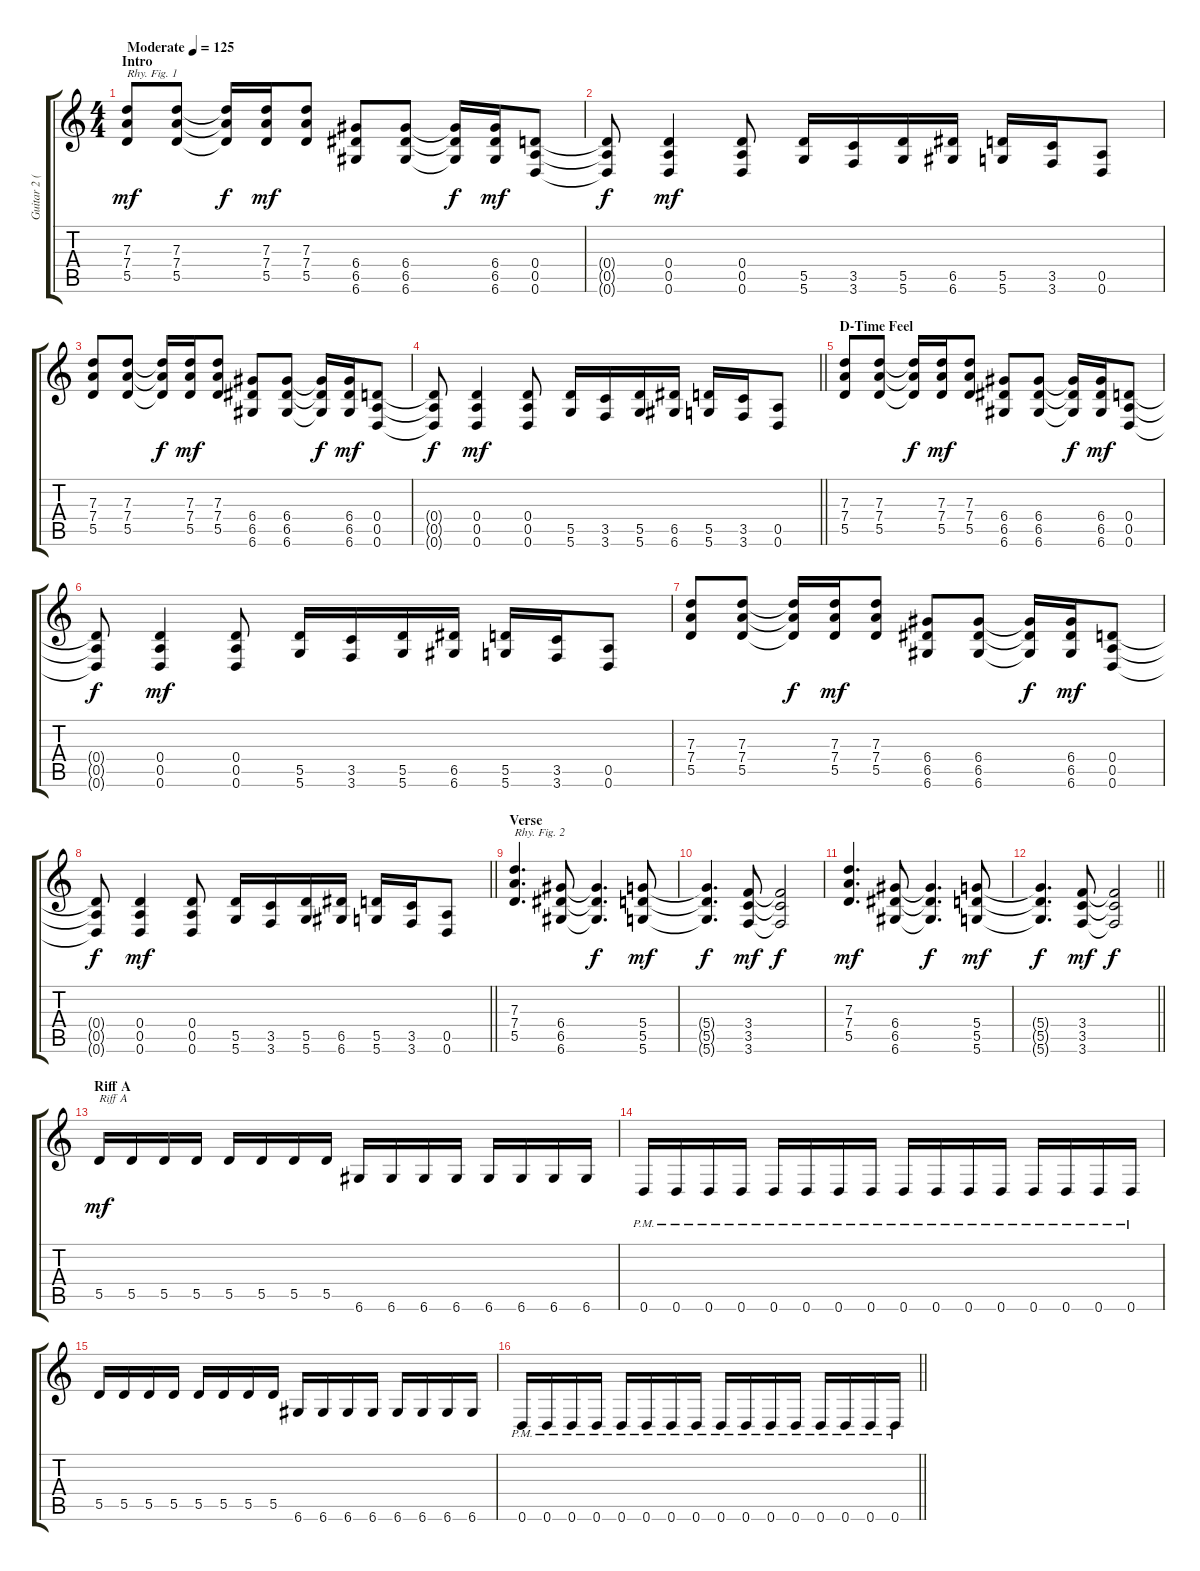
\track ("Guitar 2 (elec.)" "Guitar 2 (") {solo instrument distortionguitar}
\staff {score tabs}
\tuning (E4 B3 G3 D3 A2 D2) {hide}
\ts (4 4)
\section ("" "Intro")
\tempo (125 "Moderate")
\clef g2
\ks c
(7.3 7.4 5.5).8{txt "Rhy. Fig. 1" dy mf instrument distortionguitar} (7.3 7.4 5.5).8 (7.3{t} 7.4{t} 5.5{t}).16{dy f} (7.3 7.4 5.5).16{dy mf} (7.3 7.4 5.5).8 (6.4 6.5 6.6).8 (6.4 6.5 6.6).8 (6.4{t} 6.5{t} 6.6{t}).16{dy f} (6.4 6.5 6.6).16{dy mf} (0.4 0.5 0.6).8 |
(0.4{t} 0.5{t} 0.6{t}).8{dy f} (0.4 0.5 0.6).4{dy mf} (0.4 0.5 0.6).8 (5.5 5.6).16 (3.5 3.6).16 (5.5 5.6).16 (6.5 6.6).16 (5.5 5.6).16 (3.5 3.6).16 (0.5 0.6).8 |
(7.3 7.4 5.5).8 (7.3 7.4 5.5).8 (7.3{t} 7.4{t} 5.5{t}).16{dy f} (7.3 7.4 5.5).16{dy mf} (7.3 7.4 5.5).8 (6.4 6.5 6.6).8 (6.4 6.5 6.6).8 (6.4{t} 6.5{t} 6.6{t}).16{dy f} (6.4 6.5 6.6).16{dy mf} (0.4 0.5 0.6).8 |
\barLineRight lightlight
(0.4{t} 0.5{t} 0.6{t}).8{dy f} (0.4 0.5 0.6).4{dy mf} (0.4 0.5 0.6).8 (5.5 5.6).16 (3.5 3.6).16 (5.5 5.6).16 (6.5 6.6).16 (5.5 5.6).16 (3.5 3.6).16 (0.5 0.6).8 |
\section ("" "D-Time Feel")
(7.3 7.4 5.5).8 (7.3 7.4 5.5).8 (7.3{t} 7.4{t} 5.5{t}).16{dy f} (7.3 7.4 5.5).16{dy mf} (7.3 7.4 5.5).8 (6.4 6.5 6.6).8 (6.4 6.5 6.6).8 (6.4{t} 6.5{t} 6.6{t}).16{dy f} (6.4 6.5 6.6).16{dy mf} (0.4 0.5 0.6).8 |
(0.4{t} 0.5{t} 0.6{t}).8{dy f} (0.4 0.5 0.6).4{dy mf} (0.4 0.5 0.6).8 (5.5 5.6).16 (3.5 3.6).16 (5.5 5.6).16 (6.5 6.6).16 (5.5 5.6).16 (3.5 3.6).16 (0.5 0.6).8 |
(7.3 7.4 5.5).8 (7.3 7.4 5.5).8 (7.3{t} 7.4{t} 5.5{t}).16{dy f} (7.3 7.4 5.5).16{dy mf} (7.3 7.4 5.5).8 (6.4 6.5 6.6).8 (6.4 6.5 6.6).8 (6.4{t} 6.5{t} 6.6{t}).16{dy f} (6.4 6.5 6.6).16{dy mf} (0.4 0.5 0.6).8 |
\barLineRight lightlight
(0.4{t} 0.5{t} 0.6{t}).8{dy f} (0.4 0.5 0.6).4{dy mf} (0.4 0.5 0.6).8 (5.5 5.6).16 (3.5 3.6).16 (5.5 5.6).16 (6.5 6.6).16 (5.5 5.6).16 (3.5 3.6).16 (0.5 0.6).8 |
\section ("" "Verse")
(7.3 7.4 5.5).4{d txt "Rhy. Fig. 2"} (6.4 6.5 6.6).8 (6.4{t} 6.5{t} 6.6{t}).4{d dy f} (5.4 5.5 5.6).8{dy mf} |
(5.4{t} 5.5{t} 5.6{t}).4{d dy f} (3.4 3.5 3.6).8{dy mf} (3.4{t} 3.5{t} 3.6{t}).2{dy f} |
(7.3 7.4 5.5).4{d dy mf} (6.4 6.5 6.6).8 (6.4{t} 6.5{t} 6.6{t}).4{d dy f} (5.4 5.5 5.6).8{dy mf} |
\barLineRight lightlight
(5.4{t} 5.5{t} 5.6{t}).4{d dy f} (3.4 3.5 3.6).8{dy mf} (3.4{t} 3.5{t} 3.6{t}).2{dy f} |
\section ("" "Riff A")
5.5.16{txt "Riff A" dy mf} 5.5.16 5.5.16 5.5.16 5.5.16 5.5.16 5.5.16 5.5.16 6.6.16 6.6.16 6.6.16 6.6.16 6.6.16 6.6.16 6.6.16 6.6.16 |
0.6{pm}.16 0.6{pm}.16 0.6{pm}.16 0.6{pm}.16 0.6{pm}.16 0.6{pm}.16 0.6{pm}.16 0.6{pm}.16 0.6{pm}.16 0.6{pm}.16 0.6{pm}.16 0.6{pm}.16 0.6{pm}.16 0.6{pm}.16 0.6{pm}.16 0.6{pm}.16 |
5.5.16 5.5.16 5.5.16 5.5.16 5.5.16 5.5.16 5.5.16 5.5.16 6.6.16 6.6.16 6.6.16 6.6.16 6.6.16 6.6.16 6.6.16 6.6.16 |
\barLineRight lightlight
0.6{pm}.16 0.6{pm}.16 0.6{pm}.16 0.6{pm}.16 0.6{pm}.16 0.6{pm}.16 0.6{pm}.16 0.6{pm}.16 0.6{pm}.16 0.6{pm}.16 0.6{pm}.16 0.6{pm}.16 0.6{pm}.16 0.6{pm}.16 0.6{pm}.16 0.6{pm}.16
